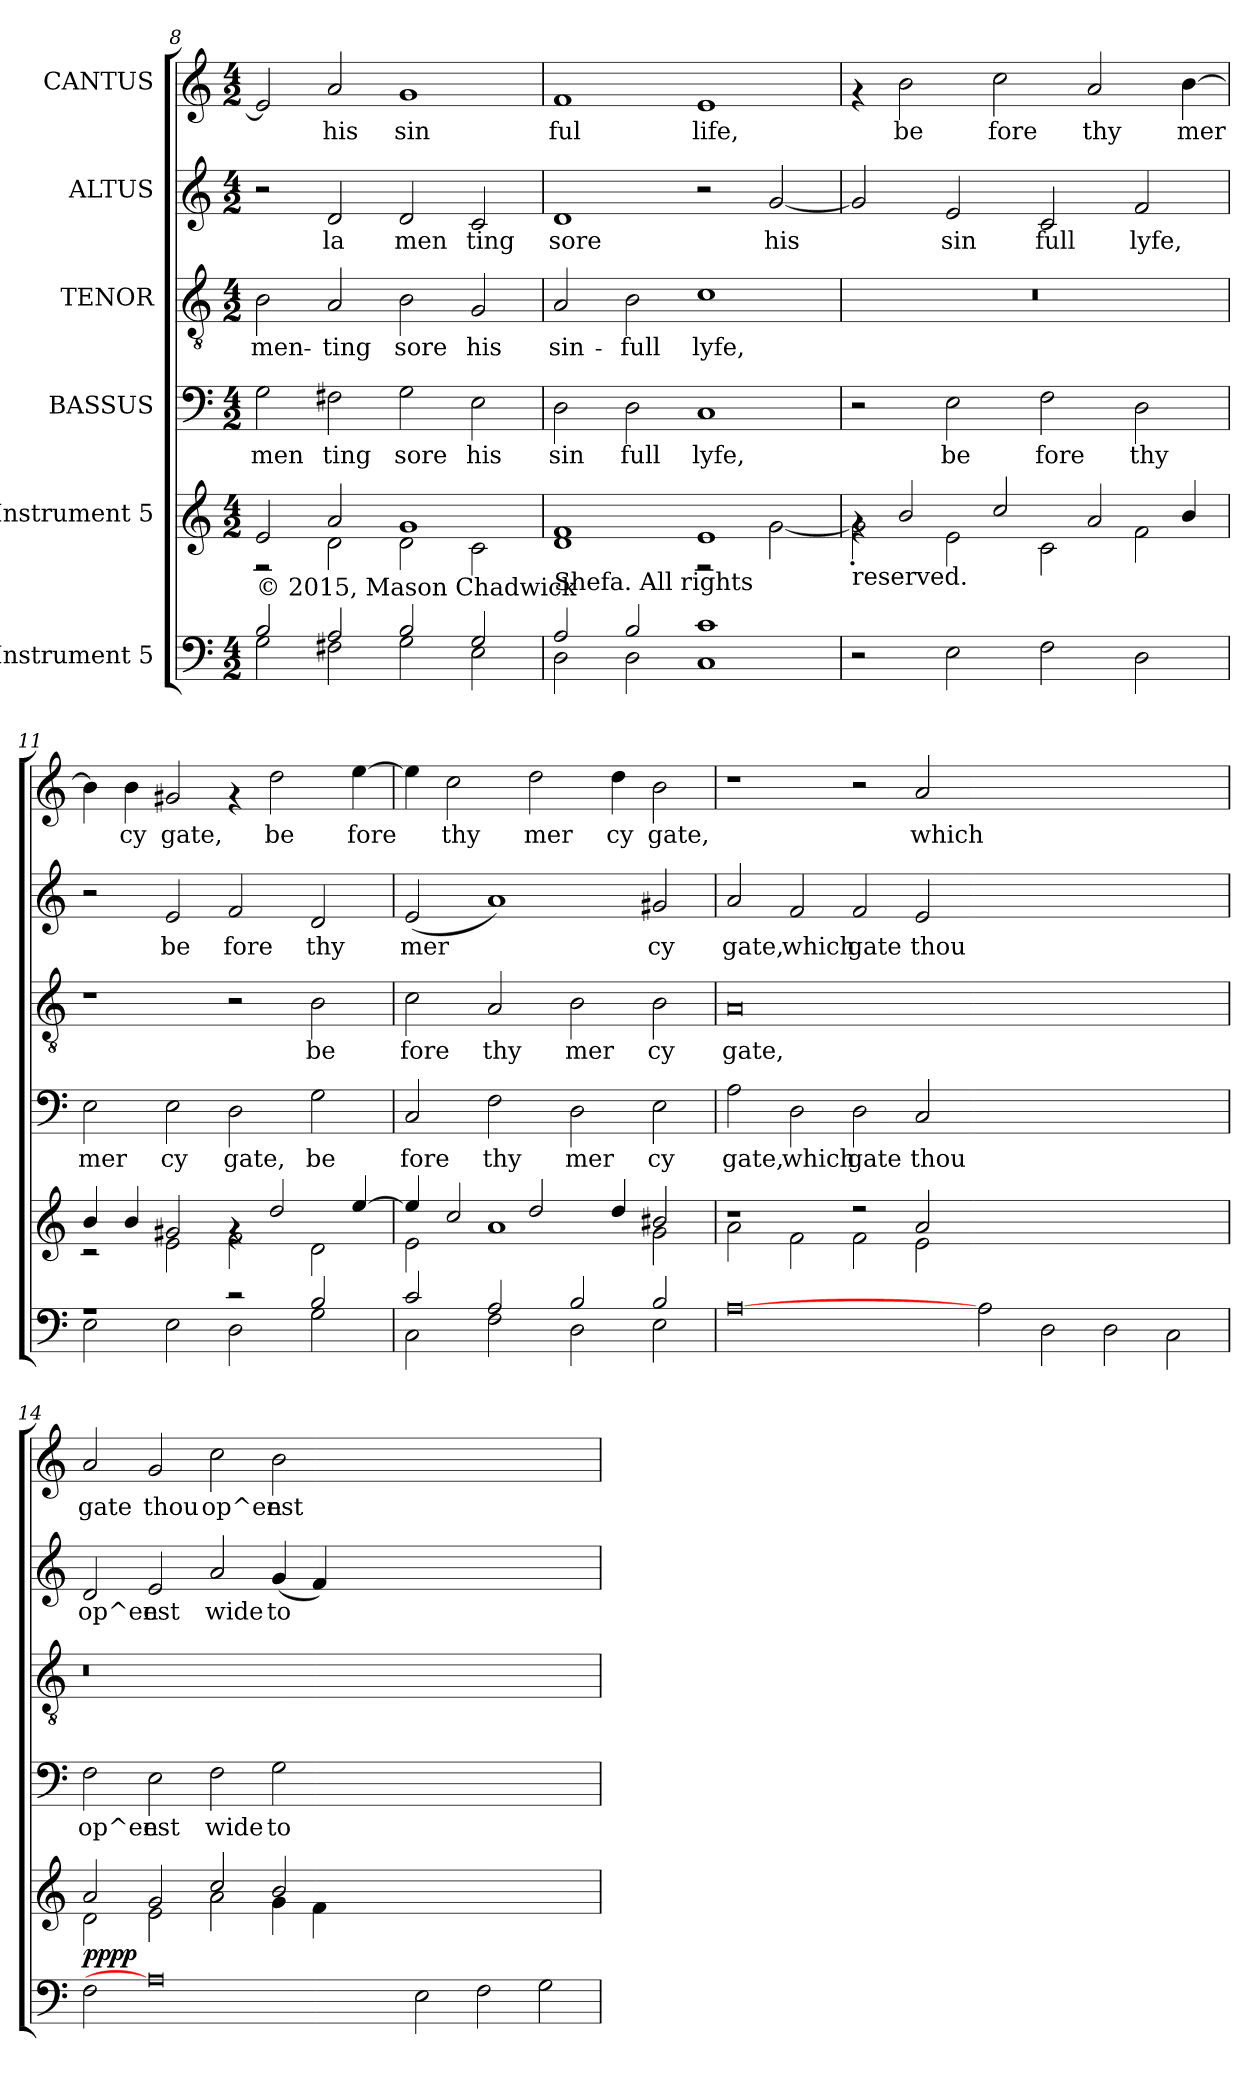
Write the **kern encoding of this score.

**kern	**dynam	**kern	**kern	**text	**kern	**text	**kern	**text	**kern	**text
*part6	*part6	*part5	*part4	*part4	*part3	*part3	*part2	*part2	*part1	*part1
*staff6	*staff6	*staff5	*staff4	*staff4	*staff3	*staff3	*staff2	*staff2	*staff1	*staff1
*I"Instrument 5	*	*I"Instrument 5	*I"BASSUS	*	*I"TENOR	*	*I"ALTUS	*	*I"CANTUS	*
*clefF4	*	*clefG2	*clefF4	*	*clefGv2	*	*clefG2	*	*clefG2	*
*k[]	*	*k[]	*k[]	*	*k[]	*	*k[]	*	*k[]	*
*C:	*	*C:	*C:	*	*C:	*	*C:	*	*C:	*
*M4/2	*	*M4/2	*M4/2	*	*M4/2	*	*M4/2	*	*M4/2	*
=8	=8	=8	=8	=8	=8	=8	=8	=8	=8	=8
*^	*	*^	*	*	*	*	*	*	*	*
!	!	!	!LO:TX:b:t=© 2015, Mason Chadwick	!	!	!	!	!	!	!	!	!
!	!	!	!	!	!	!LO:LY:b:cj	!	!LO:LY:b:cj	!	!	!	!LO:LY:b:cj
2B/	2G\	.	2e/	2r	2G\	men	2B\	-men-	2r	.	2e/]	.
!	!	!	!	!	!	!LO:LY:b:cj	!	!LO:LY:b:cj	!	!LO:LY:b:cj	!	!LO:LY:b:cj
2A/	2F#X\	.	2a/	2d\	2F#X\	ting	2A/	-ting	2d/	la	2a/	his
!	!	!	!	!	!	!LO:LY:b:cj	!	!LO:LY:b:cj	!	!LO:LY:b:cj	!	!LO:LY:b:cj
2B/	2G\	.	1g	2d\	2G\	sore	2B\	sore	2d/	men	1g	sin
!	!	!	!	!	!	!LO:LY:b:cj	!	!LO:LY:b:cj	!	!LO:LY:b:cj	!	!
2G/	2E\	.	.	2c\	2E\	his	2G/	his	2c/	ting	.	.
=9	=9	=9	=9	=9	=9	=9	=9	=9	=9	=9	=9	=9
!	!	!	!LO:TX:b:t=Shefa. All rights	!	!	!	!	!	!	!	!	!
!	!	!	!	!	!	!LO:LY:b:cj	!	!LO:LY:b:cj	!	!LO:LY:b:cj	!	!LO:LY:b:cj
2A/	2D\	.	1d	1f	2D\	sin	2A/	sin-	1d	sore	1f	ful
!	!	!	!	!	!	!LO:LY:b:cj	!	!LO:LY:b:cj	!	!	!	!
2B/	2D\	.	.	.	2D\	full	2B\	-full	.	.	.	.
!	!	!	!	!	!	!LO:LY:b:cj	!	!LO:LY:b:cj	!	!	!	!LO:LY:b:cj
1c	1C	.	1e	2r	1C	lyfe,	1c	lyfe,	2r	.	1e	life,
!	!	!	!	!	!	!	!	!	!	!LO:LY:b:cj	!	!
.	.	.	.	[<2g\	.	.	.	.	[<2g/	his	.	.
*v	*v	*	*	*	*	*	*	*	*	*	*	*
=10	=10	=10	=10	=10	=10	=10	=10	=10	=10	=10	=10
!	!	!LO:TX:b:t=reserved.	!	!	!	!	!	!	!	!	!
!	!	!	!	!	!	!	!	!	!LO:LY:b:cj	!	!
2r	.	4rg	2g'<\]	2r	.	0r	.	2g/]	.	4rf	.
!	!	!	!	!	!	!	!	!	!	!	!LO:LY:b:cj
.	.	2b/	.	.	.	.	.	.	.	2b\	be
!	!	!	!	!	!LO:LY:b:cj	!	!	!	!LO:LY:b:cj	!	!
2E\	.	.	2e\	2E\	be	.	.	2e/	sin	.	.
!	!	!	!	!	!	!	!	!	!	!	!LO:LY:b:cj
.	.	2cc/	.	.	.	.	.	.	.	2cc\	fore
!	!	!	!	!	!LO:LY:b:cj	!	!	!	!LO:LY:b:cj	!	!
2F\	.	.	2c\	2F\	fore	.	.	2c/	full	.	.
!	!	!	!	!	!	!	!	!	!	!	!LO:LY:b:cj
.	.	2a/	.	.	.	.	.	.	.	2a/	thy
!	!	!	!	!	!LO:LY:b:cj	!	!	!	!LO:LY:b:cj	!	!
2D\	.	.	2f\	2D\	thy	.	.	2f/	lyfe,	.	.
!	!	!	!	!	!	!	!	!	!	!	!LO:LY:b:cj
.	.	4b/	.	.	.	.	.	.	.	[>4b\	mer
!!LO:PB:g=z
=11	=11	=11	=11	=11	=11	=11	=11	=11	=11	=11	=11
*^	*	*	*	*	*	*	*	*	*	*	*
!	!	!	!	!	!	!LO:LY:b:cj	!	!	!	!	!	!LO:LY:b:cj
1r	2E\	.	4b/	2r	2E\	mer	1r	.	2r	.	4b\]	.
!	!	!	!	!	!	!	!	!	!	!	!	!LO:LY:b:cj
.	.	.	4b/	.	.	.	.	.	.	.	4b\	cy
!	!	!	!	!	!	!LO:LY:b:cj	!	!	!	!LO:LY:b:cj	!	!LO:LY:b:cj
.	2E\	.	2g#X/	2e\	2E\	cy	.	.	2e/	be	2g#X/	gate,
!	!	!	!	!	!	!LO:LY:b:cj	!	!	!	!LO:LY:b:cj	!	!
2r	2D\	.	4rg	2f\	2D\	gate,	2r	.	2f/	fore	4rf	.
!	!	!	!	!	!	!	!	!	!	!	!	!LO:LY:b:cj
.	.	.	2dd/	.	.	.	.	.	.	.	2dd\	be
!	!	!	!	!	!	!LO:LY:b:cj	!	!LO:LY:b:cj	!	!LO:LY:b:cj	!	!
2B/	2G\	.	.	2d\	2G\	be	2B\	be	2d/	thy	.	.
!	!	!	!	!	!	!	!	!	!	!	!	!LO:LY:b:cj
.	.	.	[>4ee/	.	.	.	.	.	.	.	[>4ee\	fore
=12	=12	=12	=12	=12	=12	=12	=12	=12	=12	=12	=12	=12
!	!	!	!	!	!	!LO:LY:b:cj	!	!LO:LY:b:cj	!	!LO:LY:b:cj	!	!LO:LY:b:cj
2c/	2C\	.	4ee/]	2e\	2C/	fore	2c\	fore	(<2e/	mer	4ee\]	.
!	!	!	!	!	!	!	!	!	!	!	!	!LO:LY:b:cj
.	.	.	2cc/	.	.	.	.	.	.	.	2cc\	thy
!	!	!	!	!	!	!LO:LY:b:cj	!	!LO:LY:b:cj	!	!LO:LY:b:cj	!	!
2A/	2F\	.	.	1a	2F\	thy	2A/	thy	1a)	.	.	.
!	!	!	!	!	!	!	!	!	!	!	!	!LO:LY:b:cj
.	.	.	2dd/	.	.	.	.	.	.	.	2dd\	mer
!	!	!	!	!	!	!LO:LY:b:cj	!	!LO:LY:b:cj	!	!	!	!
2B/	2D\	.	.	.	2D\	mer	2B\	mer	.	.	.	.
!	!	!	!	!	!	!	!	!	!	!	!	!LO:LY:b:cj
.	.	.	4dd/	.	.	.	.	.	.	.	4dd\	cy
!	!	!	!	!	!	!LO:LY:b:cj	!	!LO:LY:b:cj	!	!LO:LY:b:cj	!	!LO:LY:b:cj
2B/	2E\	.	2b#/	2g\	2E\	cy	2B\	cy	2g#/	cy	2b\	gate,
=13	=13	=13	=13	=13	=13	=13	=13	=13	=13	=13	=13	=13
!	!	!	!	!	!	!LO:LY:b:cj	!	!LO:LY:b:cj	!	!LO:LY:b:cj	!	!
0ryy	[0A	.	1r	2a\	2A\	gate,	0A	gate,	2a/	gate,	1r	.
!	!	!	!	!	!	!LO:LY:b:cj	!	!	!	!LO:LY:b:cj	!	!
.	.	.	.	2f\	2D\	which	.	.	2f/	which	.	.
!	!	!	!	!	!	!LO:LY:b:cj	!	!	!	!LO:LY:b:cj	!	!
.	.	.	2r	2f\	2D\	gate	.	.	2f/	gate	2r	.
!	!	!	!	!	!	!LO:LY:b:cj	!	!	!	!LO:LY:b:cj	!	!LO:LY:b:cj
.	.	.	2a/	2e\	2C/	thou	.	.	2e/	thou	2a/	which
2A\	1.ryy	.	0ryy	0ryy	0ryy	.	0ryy	.	0ryy	.	0ryy	.
2D\	.	.	.	.	.	.	.	.	.	.	.	.
2D\	.	.	.	.	.	.	.	.	.	.	.	.
2ryy	2C\	.	.	.	.	.	.	.	.	.	.	.
=14	=14	=14	=14	=14	=14	=14	=14	=14	=14	=14	=14	=14
!	!	!LO:DY:a	!	!	!	!LO:LY:b:cj	!	!	!	!LO:LY:b:cj	!	!LO:LY:b:cj
*v	*v	*	*	*	*	*	*	*	*	*	*	*
2F\	pppp	2a/	2d\	2F\	op^en	0r	.	2d/	op^en	2a/	gate
!	!	!	!	!	!LO:LY:b:cj	!	!	!	!LO:LY:b:cj	!	!LO:LY:b:cj
0A]	.	2g/	2e\	2E\	est	.	.	2e/	est	2g/	thou
!	!	!	!	!	!LO:LY:b:cj	!	!	!	!LO:LY:b:cj	!	!LO:LY:b:cj
.	.	2cc/	2a\	2F\	wide	.	.	2a/	wide	2cc\	op^en
!	!	!	!	!	!LO:LY:b:cj	!	!	!	!LO:LY:b:cj	!	!LO:LY:b:cj
.	.	2b/	4g\	2G\	to	.	.	(<4g/	to	2b\	est
!	!	!	!	!	!	!	!	!	!LO:LY:b:cj	!	!
.	.	.	4f\	.	.	.	.	4f/)	.	.	.
.	.	0ryy	0ryy	0ryy	.	0ryy	.	0ryy	.	0ryy	.
2E\	.	.	.	.	.	.	.	.	.	.	.
2F\	.	.	.	.	.	.	.	.	.	.	.
2G\	.	.	.	.	.	.	.	.	.	.	.
*	*	*v	*v	*	*	*	*	*	*	*	*
=	=	=	=	=	=	=	=	=	=	=
*-	*-	*-	*-	*-	*-	*-	*-	*-	*-	*-
